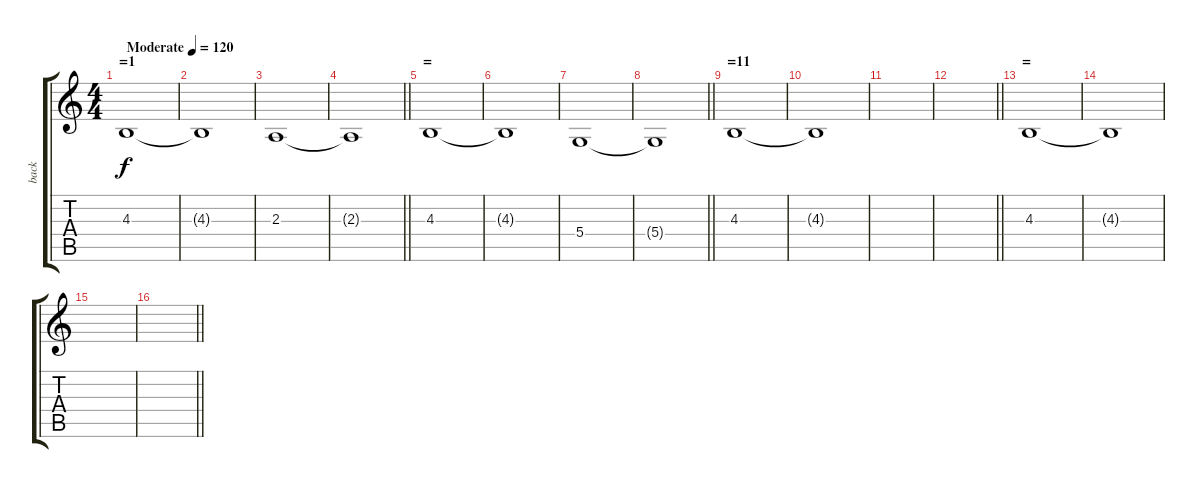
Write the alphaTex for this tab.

\track ("back" "back") {instrument pad1newage}
\staff {score tabs}
\tuning (E4 B3 G3 D3 A2 E2) {hide}
\ts (4 4)
\section ("" "=1")
\tempo (120 "Moderate")
\clef g2
\ks c
4.3.1{dy f instrument pad1newage} |
4.3{t}.1 |
2.3.1 |
\barLineRight lightlight
2.3{t}.1 |
\section ("" "=")
4.3.1 |
4.3{t}.1 |
5.4.1 |
\barLineRight lightlight
5.4{t}.1 |
\section ("" "=11")
4.3.1 |
4.3{t}.1 |
|
\barLineRight lightlight
|
\section ("" "=")
4.3.1 |
4.3{t}.1 |
|
\barLineRight lightlight
